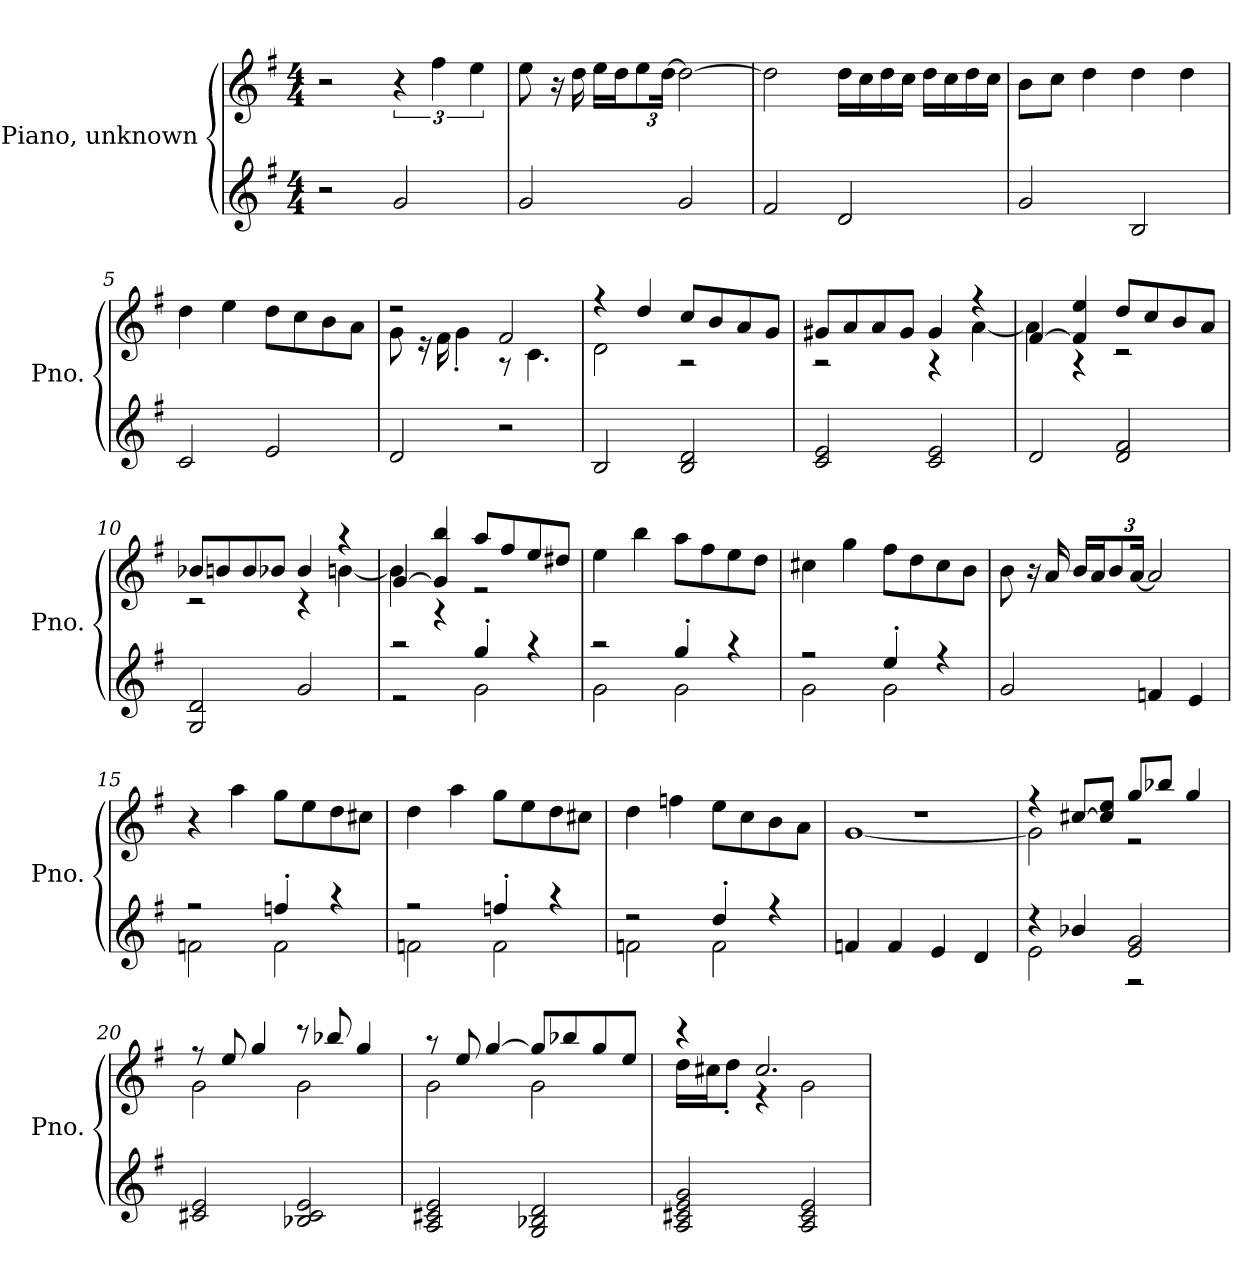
**kern	**kern
*part1	*part1
*staff2	*staff1
*I"Piano, unknown	*
*I'Pno.	*
*clefG2	*clefG2
*k[f#]	*k[f#]
*M4/4	*M4/4
*MM156	*MM156
=1	=1
2r	2r
2g/	6r
.	6ff#\
.	6ee\
=2	=2
2g/	8ee\
.	16r
.	16dd\
.	16ee\LL
.	16dd\J
*	*Xbrackettup
.	12ee\
.	[24dd\Jk
2g/	2dd\_
=3	=3
2f#/	2dd\]
2d/	16dd\LL
.	16cc\
.	16dd\
.	16cc\JJ
.	16dd\LL
.	16cc\
.	16dd\
.	16cc\JJ
=4	=4
2g/	8b\L
.	8cc\J
.	4dd\
2B/	4dd\
.	4dd\
=5	=5
2c/	4dd\
.	4ee\
2e/	8dd\L
.	8cc\
.	8b\
.	8a\J
=6	=6
*	*^
2d/	2r	8g\
.	.	16r
.	.	16f#\
.	.	4g'\
2r	2f#/	8r
.	.	4.c\
!!LO:LB:g=z	!!
=7	=7	=7
2B/	4r	2d\
.	4dd/	.
2B/ 2d/	8cc/L	2r
.	8b/	.
.	8a/	.
.	8g/J	.
=8	=8	=8
2c/ 2e/	8g#X/L	2r
.	8a/	.
.	8a/	.
.	8g#/J	.
2c/ 2e/	4g#/	4r
.	4r	[4a\
=9	=9	=9
2d/	[4f#/	4a\]
.	4f#/] 4ee/	4r
2d/ 2f#/	8dd/L	2r
.	8cc/	.
.	8b/	.
.	8a/J	.
=10	=10	=10
2G/ 2d/	8b-X/L	2r
.	8bn/	.
.	8b/	.
.	8b-X/J	.
2g/	4b-/	4r
.	4r	[4bn\
=11	=11	=11
*^	*	*
2r	2r	[4g/	4b\]
.	.	4g/] 4bb/	4r
4gg'/	2g\	8aa/L	2r
.	.	8ff#/	.
4r	.	8ee/	.
.	.	8dd#X/J	.
*	*	*v	*v
!!LO:LB:g=z
=12	=12	=12
2r	2g\	4ee\
.	.	4bb\
4gg'/	2g\	8aa\L
.	.	8ff#\
4r	.	8ee\
.	.	8dd\J
=13	=13	=13
2r	2g\	4cc#X\
.	.	4gg\
4ee'/	2g\	8ff#\L
.	.	8dd\
4r	.	8cc#\
.	.	8b\J
*v	*v	*
=14	=14
2g/	8b\
.	16r
.	16a/
.	16b/LL
.	16a/J
.	12b/
.	[24a/Jk
4fn/	2a/]
4e/	.
=15	=15
*^	*
2r	2fn\	4r
.	.	4aa\
4ffn'/	2f\	8gg\L
.	.	8ee\
4r	.	8dd\
.	.	8cc#X\J
=16	=16	=16
2r	2fn\	4dd\
.	.	4aa\
4ffn'/	2f\	8gg\L
.	.	8ee\
4r	.	8dd\
.	.	8cc#X\J
!!LO:LB:g=z
=17	=17	=17
2r	2fn\	4dd\
.	.	4ffn\
4dd'/	2f\	8ee\L
.	.	8cc\
4r	.	8b\
.	.	8a\J
*v	*v	*
=18	=18
*	*^
4fn/	1r	[1g
4f/	.	.
4e/	.	.
4d/	.	.
=19	=19	=19
*^	*	*
4r	2e\	4r	2g\]
4b-X/	.	[8cc#X/L	.
.	.	8cc#/] 8ee/J	.
2e/ 2g/	2r	8gg/L	2r
.	.	8bb-X/J	.
.	.	4gg/	.
*v	*v	*	*
=20	=20	=20
2c#X/ 2e/	8r	2g\
.	8ee/	.
.	4gg/	.
2B-X/ 2c#/ 2e/	8r	2g\
.	8bb-X/	.
.	4gg/	.
=21	=21	=21
2A/ 2c#X/ 2e/	8r	2g\
.	8ee/	.
.	[4gg/	.
2G/ 2B-X/ 2d/	8gg/L]	2g\
.	8bb-X/	.
.	8gg/	.
.	8ee/J	.
!!LO:LB:g=z	!!
=22	=22	=22
2A/ 2c#X/ 2e/ 2g/	4r	16dd\LL
.	.	16cc#X\J
.	.	8dd'\J
.	2.cc#/	4r
2A/ 2c#/ 2e/	.	2g\
*	*v	*v
=	=
*-	*-
